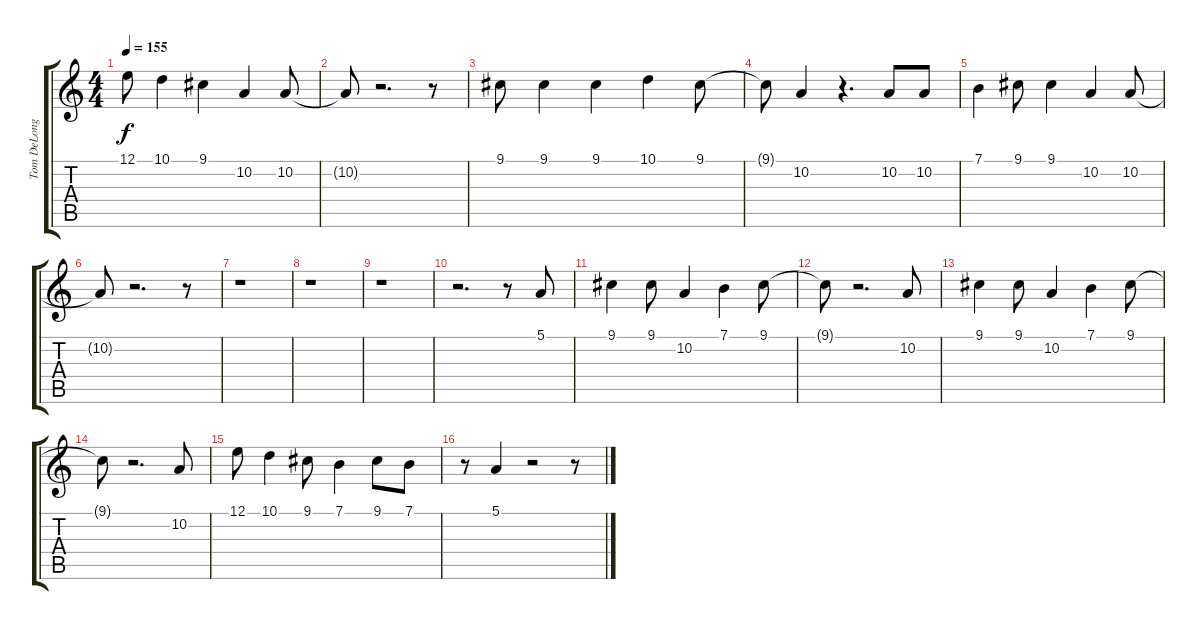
\track ("Tom DeLonges(voice)" "Tom DeLong") {instrument lead2sawtooth}
\staff {score tabs}
\tuning (E4 B3 G3 D3 A2 E2) {hide}
\ts (4 4)
\tempo 155
\clef g2
\ks c
12.1.8{dy f} 10.1.4 9.1.4 10.2.4 10.2.8 |
10.2{t}.8 r.2{d} r.8 |
9.1.8 9.1.4 9.1.4 10.1.4 9.1.8 |
9.1{t}.8 10.2.4 r.4{d} 10.2.8 10.2.8 |
7.1.4 9.1.8 9.1.4 10.2.4 10.2.8 |
10.2{t}.8 r.2{d} r.8 |
r.1 |
r.1 |
r.1 |
r.2{d} r.8 5.1.8 |
9.1.4 9.1.8 10.2.4 7.1.4 9.1.8 |
9.1{t}.8 r.2{d} 10.2.8 |
9.1.4 9.1.8 10.2.4 7.1.4 9.1.8 |
9.1{t}.8 r.2{d} 10.2.8 |
12.1.8 10.1.4 9.1.8 7.1.4 9.1.8 7.1.8 |
r.8 5.1.4 r.2 r.8
